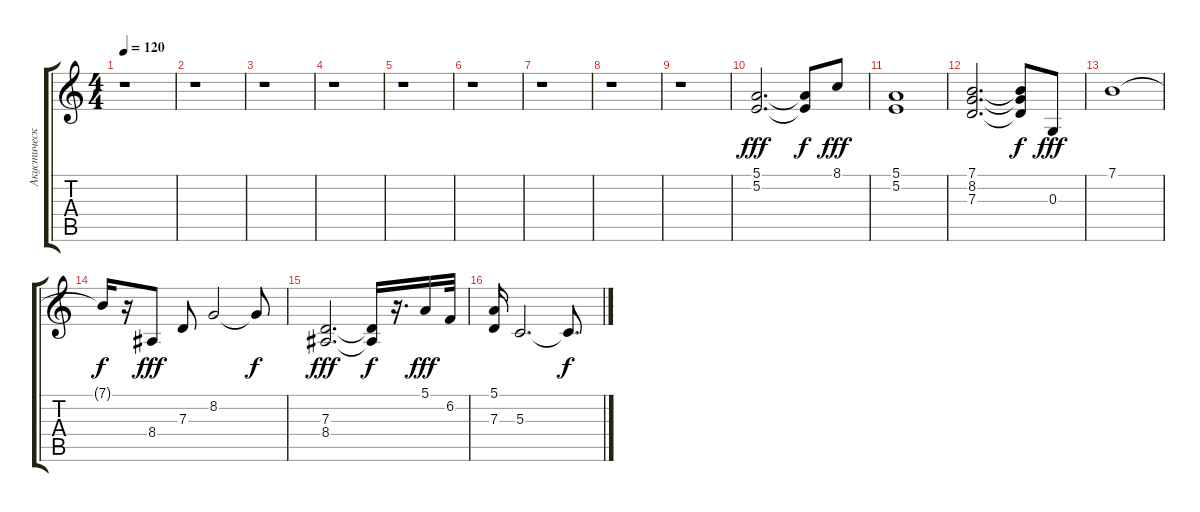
\track ("Акустический Гранд Роял" "Акустическ") {instrument acousticgrandpiano}
\staff {score tabs}
\tuning (E4 B3 G3 D3 A2 E2) {hide}
\ts (4 4)
\tempo 120
\clef g2
\ks c
r.1{dy f} |
r.1 |
r.1 |
r.1 |
r.1 |
r.1 |
r.1 |
r.1 |
r.1 |
(5.1 5.2).2{d dy fff} (5.1{t} 5.2{t}).8{dy f} 8.1.8{dy fff} |
(5.1 5.2).1 |
(7.1 8.2 7.3).2{d} (7.1{t} 8.2{t} 7.3{t}).8{dy f} 0.3.8{dy fff} |
7.1.1 |
7.1{t}.16{dy f} r.16 8.4.8{dy fff} 7.3.8 8.2.2 8.2{t}.8{dy f} |
(7.3 8.4).2{d dy fff} (7.3{t} 8.4{t}).16{dy f} r.16{d} 5.1.16{dy fff} 6.2.32 |
(5.1 7.3).16 5.3.2{d} 5.3{t}.8{d dy f}
